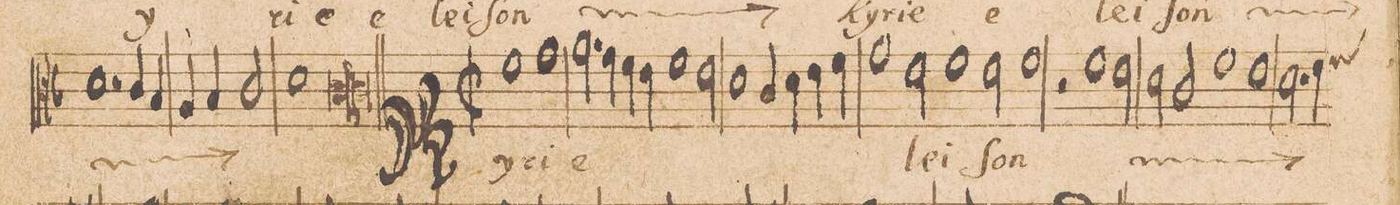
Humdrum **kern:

**kern	**text
*I"[CANTVS.]	*
*clefC3	*
*k[b-]	*
*met(c|)	*
*M2/1	*
1.d\	e-
4c/	.
4B-/	.
=29-	=29-
4A/	.
4B-/	.
2c/	.
1d\	-lei-
=30-	=30-
0cl\	-ſon
*	*Xij
=31||	=31||
*M2/1	*
*met(c|)	*
1f\	Ky-
1g\	-ri-
=32-	=32-
2.a\	-e
4g\	.
4f\	.
4e\	.
1f\	.
=33-	=33-
2e\	[e-]
1d\	.
=34-	=34-
4c/	.
4d\	.
4e\	.
4f\	.
1g\	.
=35-	=35-
2e\	-le-
1f\	.
2e\	-i-
=36-	=36-
1f\	-ſon
2r	.
*	*ij
1f\	Ky-
=37-	=37-
2e\	.
2d\	-ri-
2c/	.
=38-	=38-
1f\	-e
1e\	e-
=39-	=39-
2.d\	-le-
*custos:f	*
4e\	-i-
*-	*-
